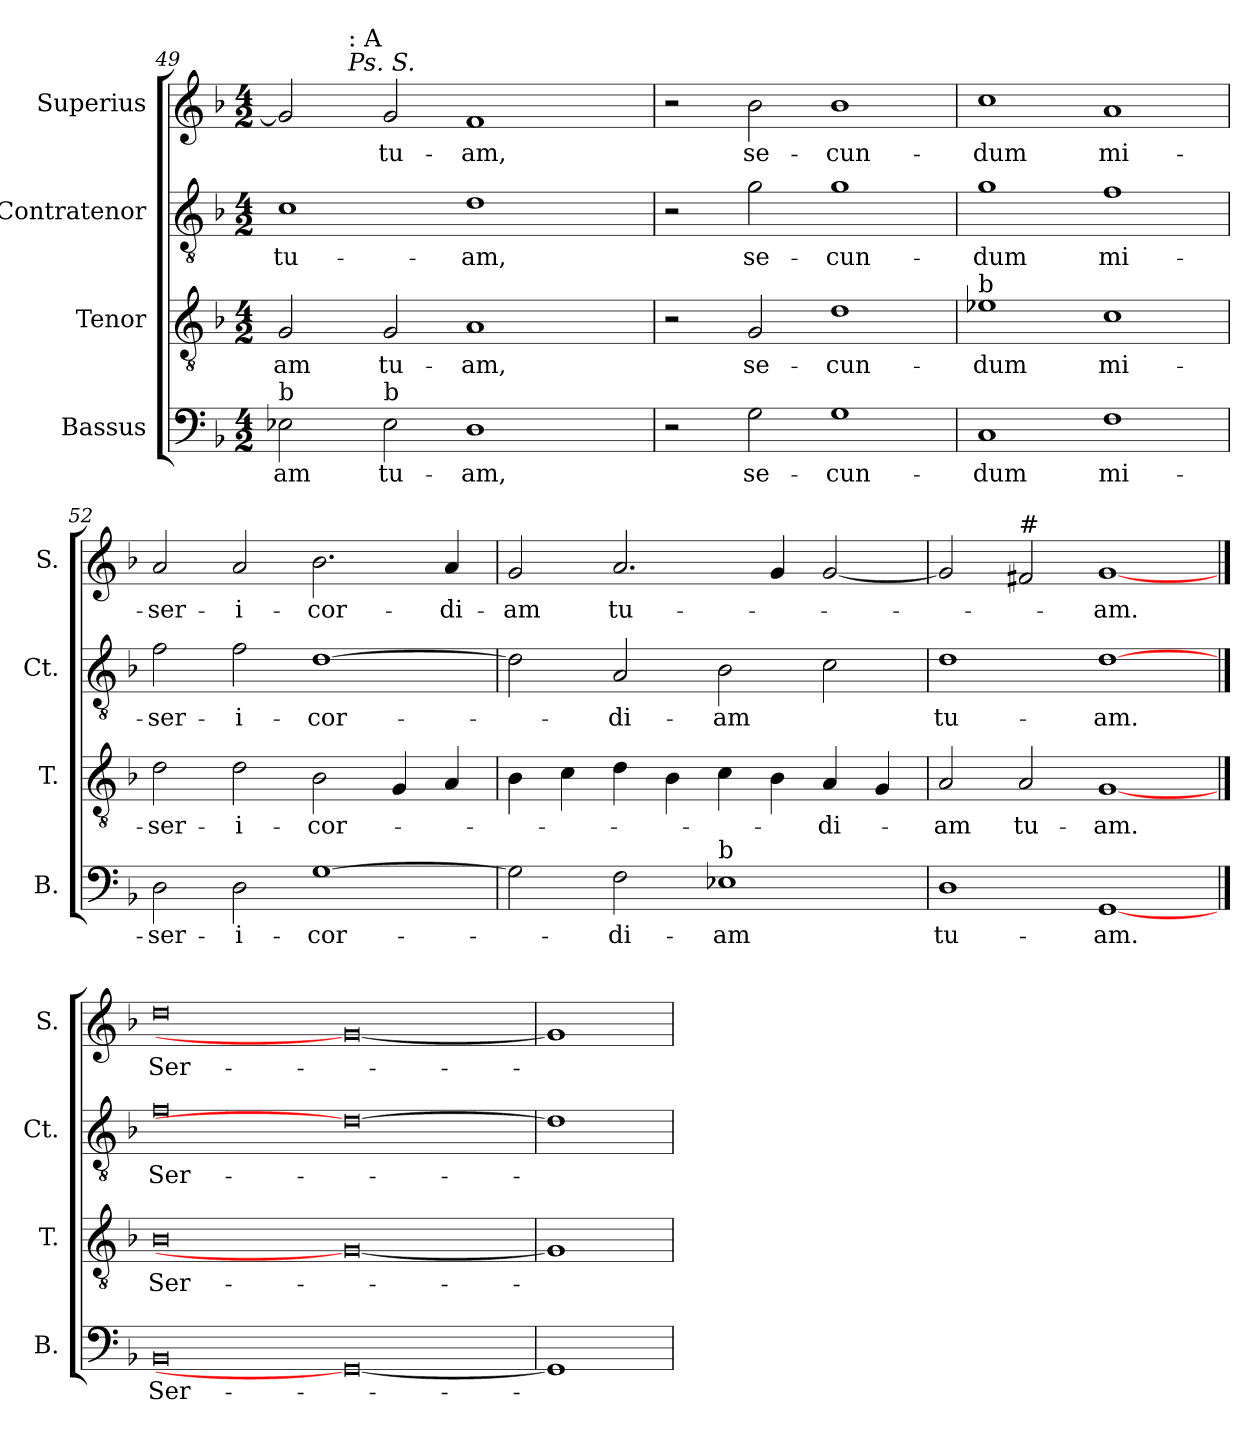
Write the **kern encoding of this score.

**kern	**text	**kern	**text	**kern	**text	**kern	**text
*part4	*part4	*part3	*part3	*part2	*part2	*part1	*part1
*staff4	*staff4	*staff3	*staff3	*staff2	*staff2	*staff1	*staff1
*I"Bassus	*	*I"Tenor	*	*I"Contratenor	*	*I"Superius	*
*I'B.	*	*I'T.	*	*I'Ct.	*	*I'S.	*
*clefF4	*	*clefGv2	*	*clefGv2	*	*clefG2	*
*	*	*ITrd7c12	*	*ITrd7c12	*	*	*
*k[b-]	*	*k[b-]	*	*k[b-]	*	*k[b-]	*
*F:	*	*F:	*	*F:	*	*F:	*
*M4/2	*	*M4/2	*	*M4/2	*	*M4/2	*
=49	=49	=49	=49	=49	=49	=49	=49
!	!LO:LY:b:color=#000000	!	!	!	!	!	!
!	!	!	!LO:LY:b:color=#000000	!	!	!	!
!LO:TX:a:t=b	!	!	!	!	!	!	!
!	!	!	!	!	!LO:LY:b:color=#000000	!	!
*	*	*	*	*	*	*^	*
2E-i\	-am	2GGi/	-am	1Ci	tu-	2gi/]	4.ryy	.
!	!	!	!	!	!	!	!LO:TX:a:i:t=Ps. S.	!
!	!	!	!	!	!	!	!LO:TX:t=&colon; A	!
.	.	.	.	.	.	.	1ryy	.
!	!LO:LY:b:color=#000000	!	!	!	!	!	!	!
!	!	!	!LO:LY:b:color=#000000	!	!	!	!	!
!LO:TX:a:t=b	!	!	!	!	!	!	!	!
!	!	!	!	!	!	!	!	!LO:LY:b:color=#000000
2E-i\	tu-	2GGi/	tu-	.	.	2gi/	.	tu-
!	!LO:LY:b:color=#000000	!	!	!	!	!	!	!
!	!	!	!LO:LY:b:color=#000000	!	!	!	!	!
!	!	!	!	!	!LO:LY:b:color=#000000	!	!	!
!	!	!	!	!	!	!	!	!LO:LY:b:color=#000000
1Di	-am,	1AAi	-am,	1Di	-am,	1fi	.	-am,
.	.	.	.	.	.	.	2ryy	.
.	.	.	.	.	.	.	8ryy	.
*	*	*	*	*	*	*v	*v	*
!!LO:LB:g=z
=50	=50	=50	=50	=50	=50	=50	=50
2r	.	2r	.	2r	.	2r	.
!	!LO:LY:b:color=#000000	!	!	!	!	!	!
!	!	!	!LO:LY:b:color=#000000	!	!	!	!
!	!	!	!	!	!LO:LY:b:color=#000000	!	!
!	!	!	!	!	!	!	!LO:LY:b:color=#000000
2Gi\	se-	2GGi/	se-	2Gi\	se-	2b-i\	se-
!	!LO:LY:b:color=#000000	!	!	!	!	!	!
!	!	!	!LO:LY:b:color=#000000	!	!	!	!
!	!	!	!	!	!LO:LY:b:color=#000000	!	!
!	!	!	!	!	!	!	!LO:LY:b:color=#000000
1Gi	-cun-	1Di	-cun-	1Gi	-cun-	1b-i	-cun-
=51	=51	=51	=51	=51	=51	=51	=51
!	!LO:LY:b:color=#000000	!	!	!	!	!	!
!	!	!	!LO:LY:b:color=#000000	!	!	!	!
!	!	!	!	!	!LO:LY:b:color=#000000	!	!
!	!	!LO:TX:a:t=b	!	!	!	!	!
!	!	!	!	!	!	!	!LO:LY:b:color=#000000
1Ci	-dum	1E-i	-dum	1Gi	-dum	1cci	-dum
!	!LO:LY:b:color=#000000	!	!	!	!	!	!
!	!	!	!LO:LY:b:color=#000000	!	!	!	!
!	!	!	!	!	!LO:LY:b:color=#000000	!	!
!	!	!	!	!	!	!	!LO:LY:b:color=#000000
1Fi	mi-	1Ci	mi-	1Fi	mi-	1ai	mi-
=52	=52	=52	=52	=52	=52	=52	=52
!	!LO:LY:b:color=#000000	!	!	!	!	!	!
!	!	!	!LO:LY:b:color=#000000	!	!	!	!
!	!	!	!	!	!LO:LY:b:color=#000000	!	!
!	!	!	!	!	!	!	!LO:LY:b:color=#000000
2Di\	-ser-	2Di\	-ser-	2Fi\	-ser-	2ai/	-ser-
!	!LO:LY:b:color=#000000	!	!	!	!	!	!
!	!	!	!LO:LY:b:color=#000000	!	!	!	!
!	!	!	!	!	!LO:LY:b:color=#000000	!	!
!	!	!	!	!	!	!	!LO:LY:b:color=#000000
2Di\	-i-	2Di\	-i-	2Fi\	-i-	2ai/	-i-
!	!LO:LY:b:color=#000000	!	!	!	!	!	!
!	!	!	!LO:LY:b:color=#000000	!	!	!	!
!	!	!	!	!	!LO:LY:b:color=#000000	!	!
!	!	!	!	!	!	!	!LO:LY:b:color=#000000
[>1Gi	-cor-	2BB-i\	-cor-	[>1Di	-cor-	2.b-i\	-cor-
.	.	4GGi/	.	.	.	.	.
!	!	!	!	!	!	!	!LO:LY:b:color=#000000
.	.	4AAi/	.	.	.	4ai/	-di-
=53	=53	=53	=53	=53	=53	=53	=53
!	!	!	!	!	!	!	!LO:LY:b:color=#000000
2Gi\]	.	4BB-i\	.	2Di\]	.	2gi/	-am
.	.	4Ci\	.	.	.	.	.
!	!LO:LY:b:color=#000000	!	!	!	!	!	!
!	!	!	!	!	!LO:LY:b:color=#000000	!	!
!	!	!	!	!	!	!	!LO:LY:b:color=#000000
2Fi\	-di-	4Di\	.	2AAi/	-di-	2.ai/	tu-
.	.	4BB-i\	.	.	.	.	.
!	!LO:LY:b:color=#000000	!	!	!	!	!	!
!LO:TX:a:t=b	!	!	!	!	!	!	!
!	!	!	!	!	!LO:LY:b:color=#000000	!	!
1E-i	-am	4Ci\	.	2BB-i\	-am	.	.
.	.	4BB-i\	.	.	.	4gi/	.
!	!	!	!LO:LY:b:color=#000000	!	!	!	!
.	.	4AAi/	-di-	2Ci\	.	[<2gi/	.
.	.	4GGi/	.	.	.	.	.
=54	=54	=54	=54	=54	=54	=54	=54
!	!LO:LY:b:color=#000000	!	!	!	!	!	!
!	!	!	!LO:LY:b:color=#000000	!	!	!	!
!	!	!	!	!	!LO:LY:b:color=#000000	!	!
1Di	tu-	2AAi/	-am	1Di	tu-	2gi/]	.
!	!	!	!	!	!	!LO:TX:a:t=#	!
!	!	!	!LO:LY:b:color=#000000	!	!	!	!
.	.	2AAi/	tu-	.	.	2f#i/	.
!	!LO:LY:b:color=#000000	!	!	!	!	!	!
!	!	!	!LO:LY:b:color=#000000	!	!	!	!
!	!	!	!	!	!LO:LY:b:color=#000000	!	!
!	!	!	!	!	!	!	!LO:LY:b:color=#000000
[1GGi	-am.	[1GGi	-am.	[1Di	-am.	[1gi	-am.
!!LO:LB:g=z
==55	==55	==55	==55	==55	==55	==55	==55
!	!LO:LY:b:color=#000000	!	!	!	!	!	!
!	!	!	!LO:LY:b:color=#000000	!	!	!	!
!	!	!	!	!	!LO:LY:b:color=#000000	!	!
!	!	!	!	!	!	!	!LO:LY:b:color=#000000
0BB-i	Ser-	0BB-i	Ser-	0Fi	Ser-	0ddi	Ser-
0GGi_	.	0GGi_	.	0Di_	.	0gi_	.
=56	=56	=56	=56	=56	=56	=56	=56
1GGi]	.	1GGi]	.	1Di]	.	1gi]	.
=	=	=	=	=	=	=	=
*-	*-	*-	*-	*-	*-	*-	*-
